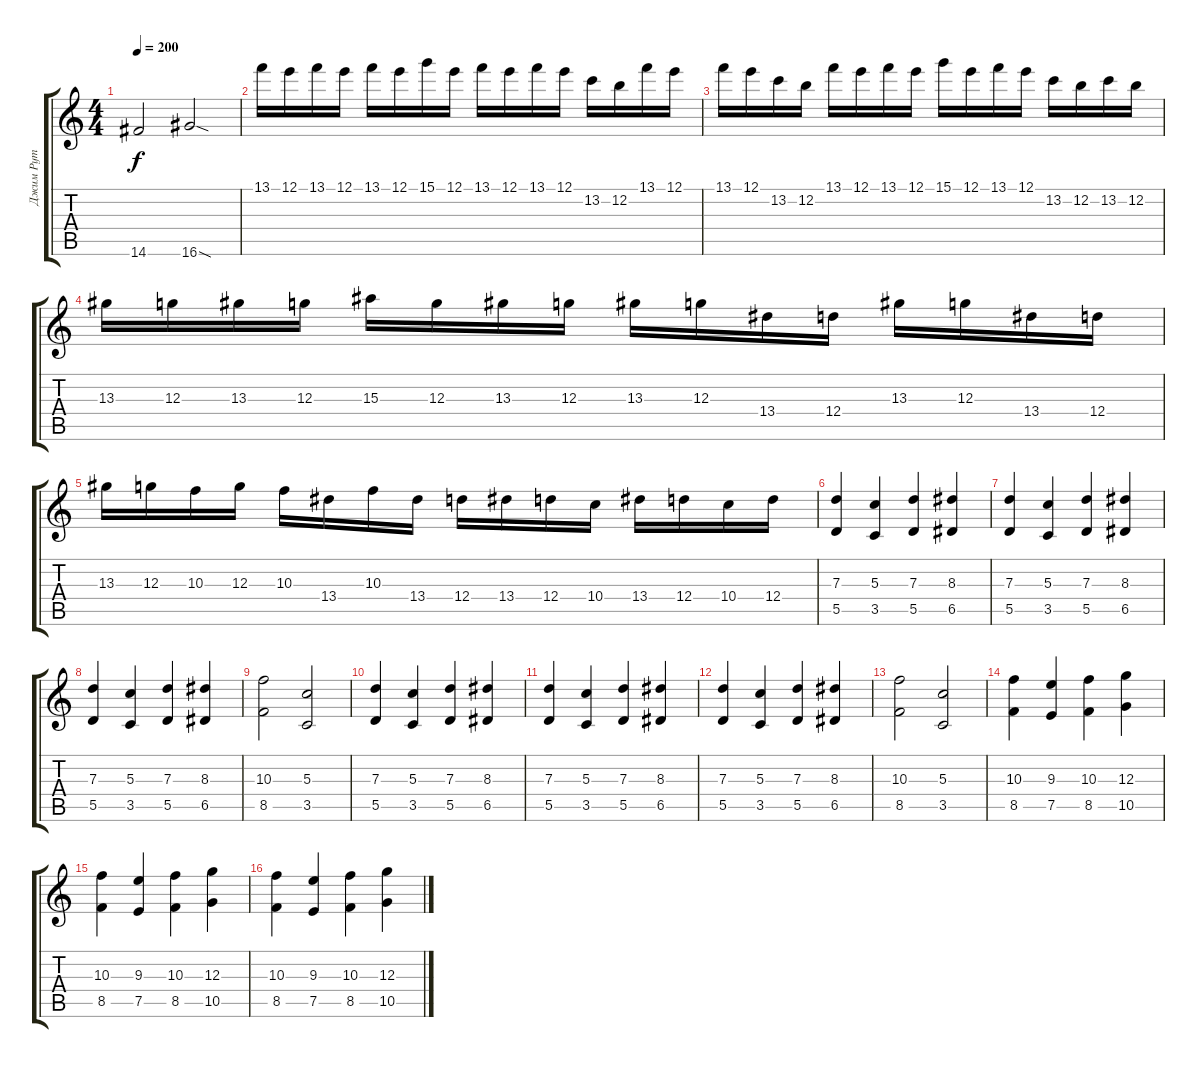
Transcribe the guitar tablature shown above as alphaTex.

\track ("Джим Рут" "Джим Рут") {instrument distortionguitar}
\staff {score tabs}
\tuning (E4 B3 G3 D3 A2 E2) {hide}
\ts (4 4)
\tempo 200
\clef g2
\ks c
14.6.2{dy f} 16.6{sod}.2 |
13.1.16 12.1.16 13.1.16 12.1.16 13.1.16 12.1.16 15.1.16 12.1.16 13.1.16 12.1.16 13.1.16 12.1.16 13.2.16 12.2.16 13.1.16 12.1.16 |
13.1.16 12.1.16 13.2.16 12.2.16 13.1.16 12.1.16 13.1.16 12.1.16 15.1.16 12.1.16 13.1.16 12.1.16 13.2.16 12.2.16 13.2.16 12.2.16 |
13.3.16 12.3.16 13.3.16 12.3.16 15.3.16 12.3.16 13.3.16 12.3.16 13.3.16 12.3.16 13.4.16 12.4.16 13.3.16 12.3.16 13.4.16 12.4.16 |
13.3.16 12.3.16 10.3.16 12.3.16 10.3.16 13.4.16 10.3.16 13.4.16 12.4.16 13.4.16 12.4.16 10.4.16 13.4.16 12.4.16 10.4.16 12.4.16 |
(7.3 5.5).4 (5.3 3.5).4 (7.3 5.5).4 (8.3 6.5).4 |
(7.3 5.5).4 (5.3 3.5).4 (7.3 5.5).4 (8.3 6.5).4 |
(7.3 5.5).4 (5.3 3.5).4 (7.3 5.5).4 (8.3 6.5).4 |
(10.3 8.5).2 (5.3 3.5).2 |
(7.3 5.5).4 (5.3 3.5).4 (7.3 5.5).4 (8.3 6.5).4 |
(7.3 5.5).4 (5.3 3.5).4 (7.3 5.5).4 (8.3 6.5).4 |
(7.3 5.5).4 (5.3 3.5).4 (7.3 5.5).4 (8.3 6.5).4 |
(10.3 8.5).2 (5.3 3.5).2 |
(10.3 8.5).4 (9.3 7.5).4 (10.3 8.5).4 (12.3 10.5).4 |
(10.3 8.5).4 (9.3 7.5).4 (10.3 8.5).4 (12.3 10.5).4 |
(10.3 8.5).4 (9.3 7.5).4 (10.3 8.5).4 (12.3 10.5).4
